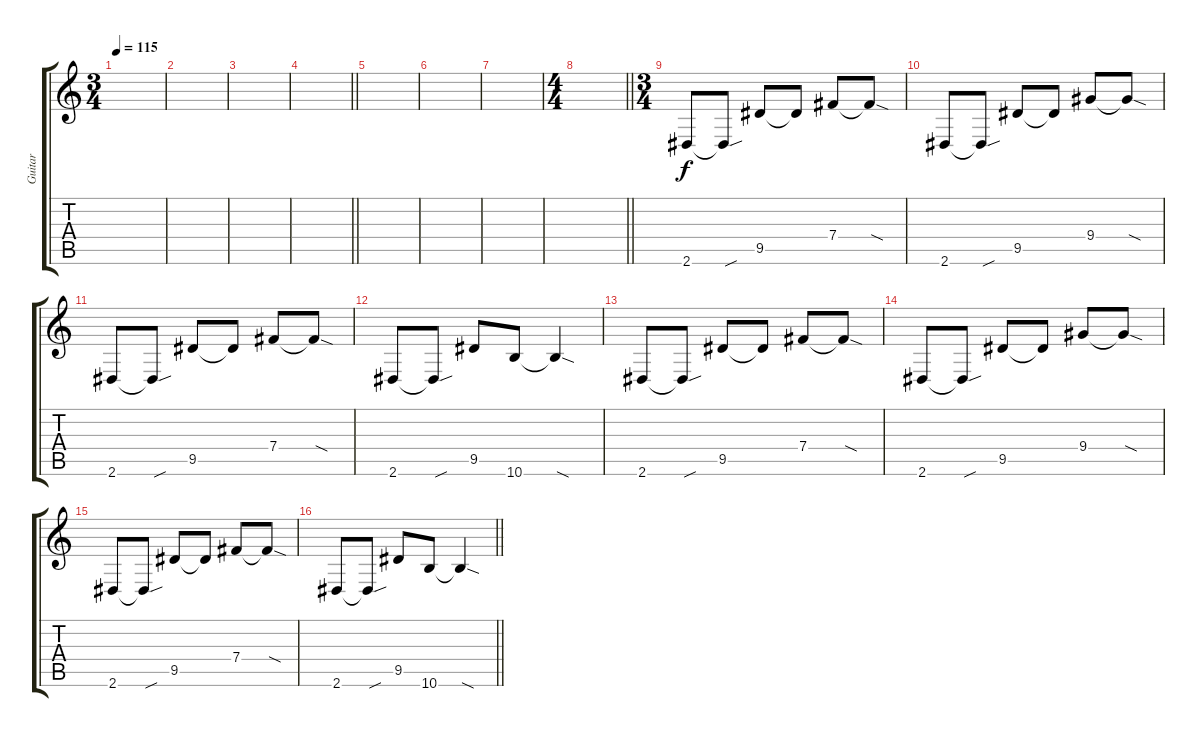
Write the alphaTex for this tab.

\track ("Guitar" "Guitar") {instrument electricguitarclean}
\staff {score tabs}
\tuning (Db4 Ab3 E3 B2 Gb2 Db2) {hide}
\ts (3 4)
\tempo 115
\clef g2
\ks c
|
|
|
\barLineRight lightlight
|
\section ("" "")
|
|
|
\ts (4 4)
\barLineRight lightlight
|
\ts (3 4)
\section ("" "")
2.6.8{instrument overdrivenguitar} 2.6{sou t}.8 9.5.8 9.5{t}.8 7.4.8 7.4{sod t}.8 |
2.6.8 2.6{sou t}.8 9.5.8 9.5{t}.8 9.4.8 9.4{sod t}.8 |
2.6.8 2.6{sou t}.8 9.5.8 9.5{t}.8 7.4.8 7.4{sod t}.8 |
2.6.8 2.6{sou t}.8 9.5.8 10.6.8 10.6{sod t}.4 |
2.6.8 2.6{sou t}.8 9.5.8 9.5{t}.8 7.4.8 7.4{sod t}.8 |
2.6.8 2.6{sou t}.8 9.5.8 9.5{t}.8 9.4.8 9.4{sod t}.8 |
2.6.8 2.6{sou t}.8 9.5.8 9.5{t}.8 7.4.8 7.4{sod t}.8 |
\barLineRight lightlight
2.6.8 2.6{sou t}.8 9.5.8 10.6.8 10.6{sod t}.4
